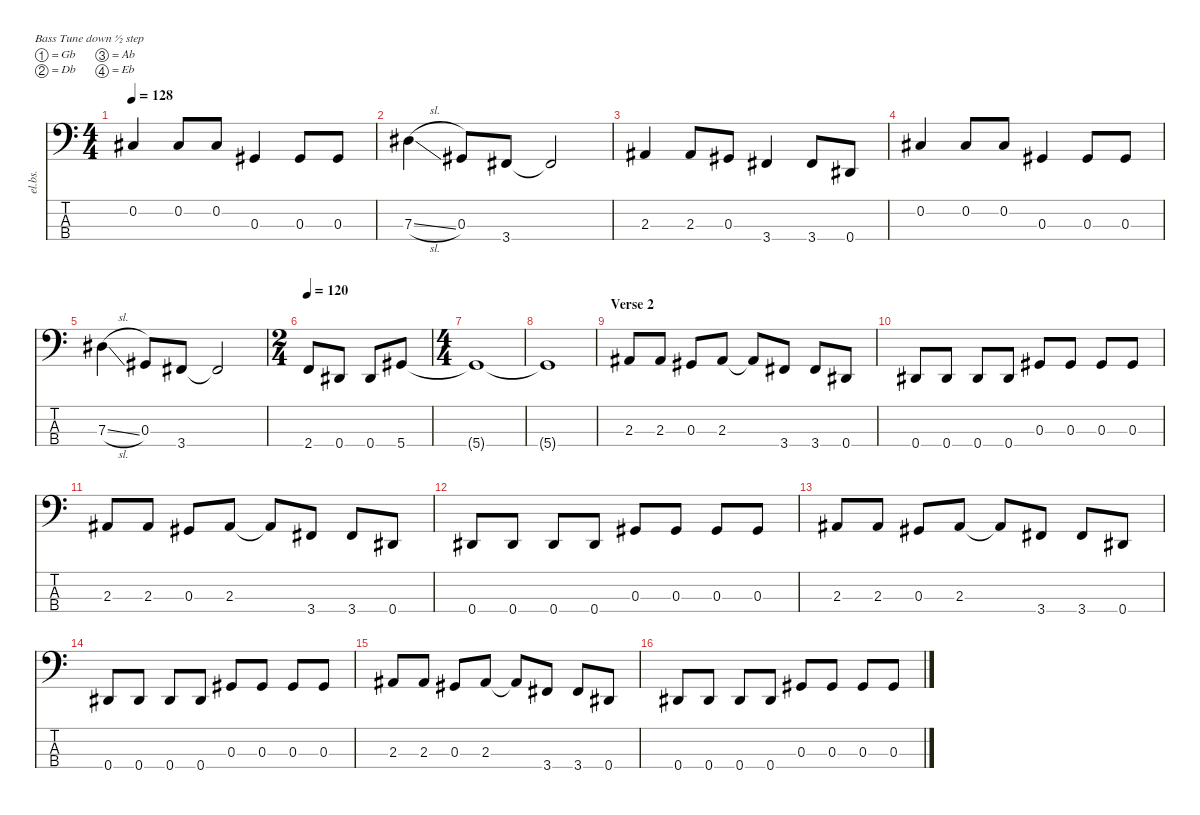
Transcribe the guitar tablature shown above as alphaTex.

\defaultSystemsLayout 4
\hideDynamics
\bracketExtendMode nobrackets
\otherSystemsTrackNameOrientation horizontal
\track ("D'arcy Wretzky" "el.bs.") {instrument electricbasspick}
\staff {score tabs}
\tuning (Gb2 Db2 Ab1 Eb1)
\ts (4 4)
\tempo 128
\clef f4
\ks c
0.2{acc #}.4{dy mf beam Up} 0.2{acc #}.8{beam Up} 0.2{acc #}.8{beam Up} 0.3{acc #}.4{beam Up} 0.3{acc #}.8{beam Up} 0.3{acc #}.8{beam Up} |
7.3{sl acc #}.4{beam Down} 0.3{acc #}.8{beam Up} 3.4{acc #}.8{beam Up} 3.4{t acc #}.2{beam Up} |
2.3{acc #}.4{beam Up} 2.3{acc #}.8{beam Up} 0.3{acc #}.8{beam Up} 3.4{acc #}.4{beam Up} 3.4{acc #}.8{beam Up} 0.4{acc #}.8{beam Up} |
0.2{acc #}.4{beam Up} 0.2{acc #}.8{beam Up} 0.2{acc #}.8{beam Up} 0.3{acc #}.4{beam Up} 0.3{acc #}.8{beam Up} 0.3{acc #}.8{beam Up} |
7.3{sl acc #}.4{beam Down} 0.3{acc #}.8{beam Up} 3.4{acc #}.8{beam Up} 3.4{t acc #}.2{beam Up} |
\ts (2 4)
\beaming (8 2 2 2 2)
\tempo 120
2.4.8{beam Up} 0.4{acc #}.8{beam Up} 0.4{acc #}.8{beam Up} 5.4{acc #}.8{beam Up} |
\ts (4 4)
\beaming (8 2 2 2 2)
5.4{t acc #}.1{beam Up} |
5.4{t acc #}.1{beam Up} |
\section ("" "Verse 2")
2.3{acc #}.8{beam Up} 2.3{acc #}.8{beam Up} 0.3{acc #}.8{beam Up} 2.3{acc #}.8{beam Up} 2.3{t acc #}.8{beam Up} 3.4{acc #}.8{beam Up} 3.4{acc #}.8{beam Up} 0.4{acc #}.8{beam Up} |
0.4{acc #}.8{beam Up} 0.4{acc #}.8{beam Up} 0.4{acc #}.8{beam Up} 0.4{acc #}.8{beam Up} 0.3{acc #}.8{beam Up} 0.3{acc #}.8{beam Up} 0.3{acc #}.8{beam Up} 0.3{acc #}.8{beam Up} |
2.3{acc #}.8{beam Up} 2.3{acc #}.8{beam Up} 0.3{acc #}.8{beam Up} 2.3{acc #}.8{beam Up} 2.3{t acc #}.8{beam Up} 3.4{acc #}.8{beam Up} 3.4{acc #}.8{beam Up} 0.4{acc #}.8{beam Up} |
0.4{acc #}.8{beam Up} 0.4{acc #}.8{beam Up} 0.4{acc #}.8{beam Up} 0.4{acc #}.8{beam Up} 0.3{acc #}.8{beam Up} 0.3{acc #}.8{beam Up} 0.3{acc #}.8{beam Up} 0.3{acc #}.8{beam Up} |
2.3{acc #}.8{beam Up} 2.3{acc #}.8{beam Up} 0.3{acc #}.8{beam Up} 2.3{acc #}.8{beam Up} 2.3{t acc #}.8{beam Up} 3.4{acc #}.8{beam Up} 3.4{acc #}.8{beam Up} 0.4{acc #}.8{beam Up} |
0.4{acc #}.8{beam Up} 0.4{acc #}.8{beam Up} 0.4{acc #}.8{beam Up} 0.4{acc #}.8{beam Up} 0.3{acc #}.8{beam Up} 0.3{acc #}.8{beam Up} 0.3{acc #}.8{beam Up} 0.3{acc #}.8{beam Up} |
2.3{acc #}.8{beam Up} 2.3{acc #}.8{beam Up} 0.3{acc #}.8{beam Up} 2.3{acc #}.8{beam Up} 2.3{t acc #}.8{beam Up} 3.4{acc #}.8{beam Up} 3.4{acc #}.8{beam Up} 0.4{acc #}.8{beam Up} |
0.4{acc #}.8{beam Up} 0.4{acc #}.8{beam Up} 0.4{acc #}.8{beam Up} 0.4{acc #}.8{beam Up} 0.3{acc #}.8{beam Up} 0.3{acc #}.8{beam Up} 0.3{acc #}.8{beam Up} 0.3{acc #}.8{beam Up}
